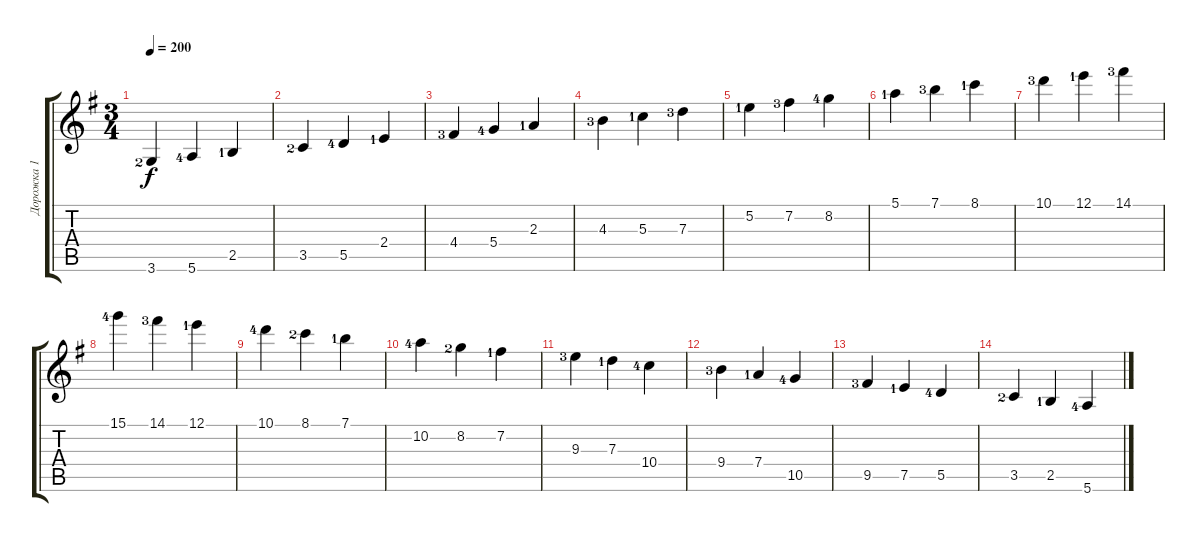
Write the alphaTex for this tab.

\track ("Дорожка 1" "Дорожка 1") {instrument acousticguitarnylon}
\staff {score tabs}
\tuning (E4 B3 G3 D3 A2 E2) {hide}
\ts (3 4)
\tempo 200
\clef g2
\ks g
3.6{lf 3}.4{dy f instrument acousticguitarnylon} 5.6{lf 5}.4 2.5{lf 2}.4 |
3.5{lf 3}.4 5.5{lf 5}.4 2.4{lf 2}.4 |
4.4{lf 4}.4 5.4{lf 5}.4 2.3{lf 2}.4 |
4.3{lf 4}.4 5.3{lf 2}.4 7.3{lf 4}.4 |
5.2{lf 2}.4 7.2{lf 4}.4 8.2{lf 5}.4 |
5.1{lf 2}.4 7.1{lf 4}.4 8.1{lf 2}.4 |
10.1{lf 4}.4 12.1{lf 2}.4 14.1{lf 4}.4 |
15.1{lf 5}.4 14.1{lf 4}.4 12.1{lf 2}.4 |
10.1{lf 5}.4 8.1{lf 3}.4 7.1{lf 2}.4 |
10.2{lf 5}.4 8.2{lf 3}.4 7.2{lf 2}.4 |
9.3{lf 4}.4 7.3{lf 2}.4 10.4{lf 5}.4 |
9.4{lf 4}.4 7.4{lf 2}.4 10.5{lf 5}.4 |
9.5{lf 4}.4 7.5{lf 2}.4 5.5{lf 5}.4 |
3.5{lf 3}.4 2.5{lf 2}.4 5.6{lf 5}.4
